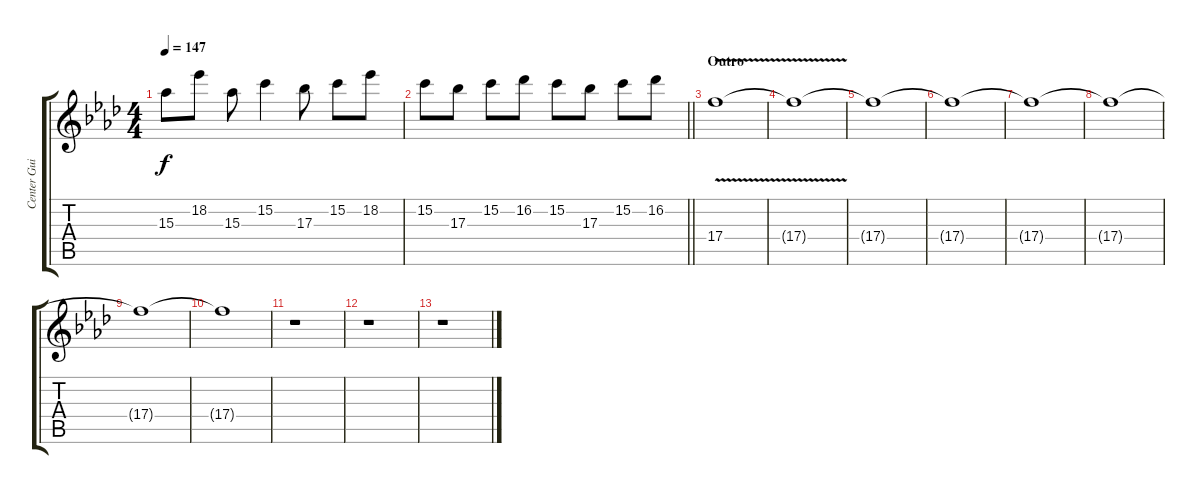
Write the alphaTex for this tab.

\track ("Center Guitar" "Center Gui") {instrument overdrivenguitar}
\staff {score tabs}
\tuning (D4 A3 F3 C3 G2 C2) {hide}
\ts (4 4)
\tempo 147
\clef g2
\ks ab
15.3.8{dy f} 18.2.8 15.3.8 15.2.4 17.3.8 15.2.8 18.2.8 |
\barLineRight lightlight
15.2.8 17.3.8 15.2.8 16.2.8 15.2.8 17.3.8 15.2.8 16.2.8 |
\section ("" "Outro")
17.4{v}.1{volume 8} |
17.4{t}.1 |
17.4{t}.1 |
17.4{t}.1 |
17.4{t}.1{volume 0} |
17.4{t}.1 |
17.4{t}.1 |
17.4{t}.1 |
r.1 |
r.1 |
r.1
